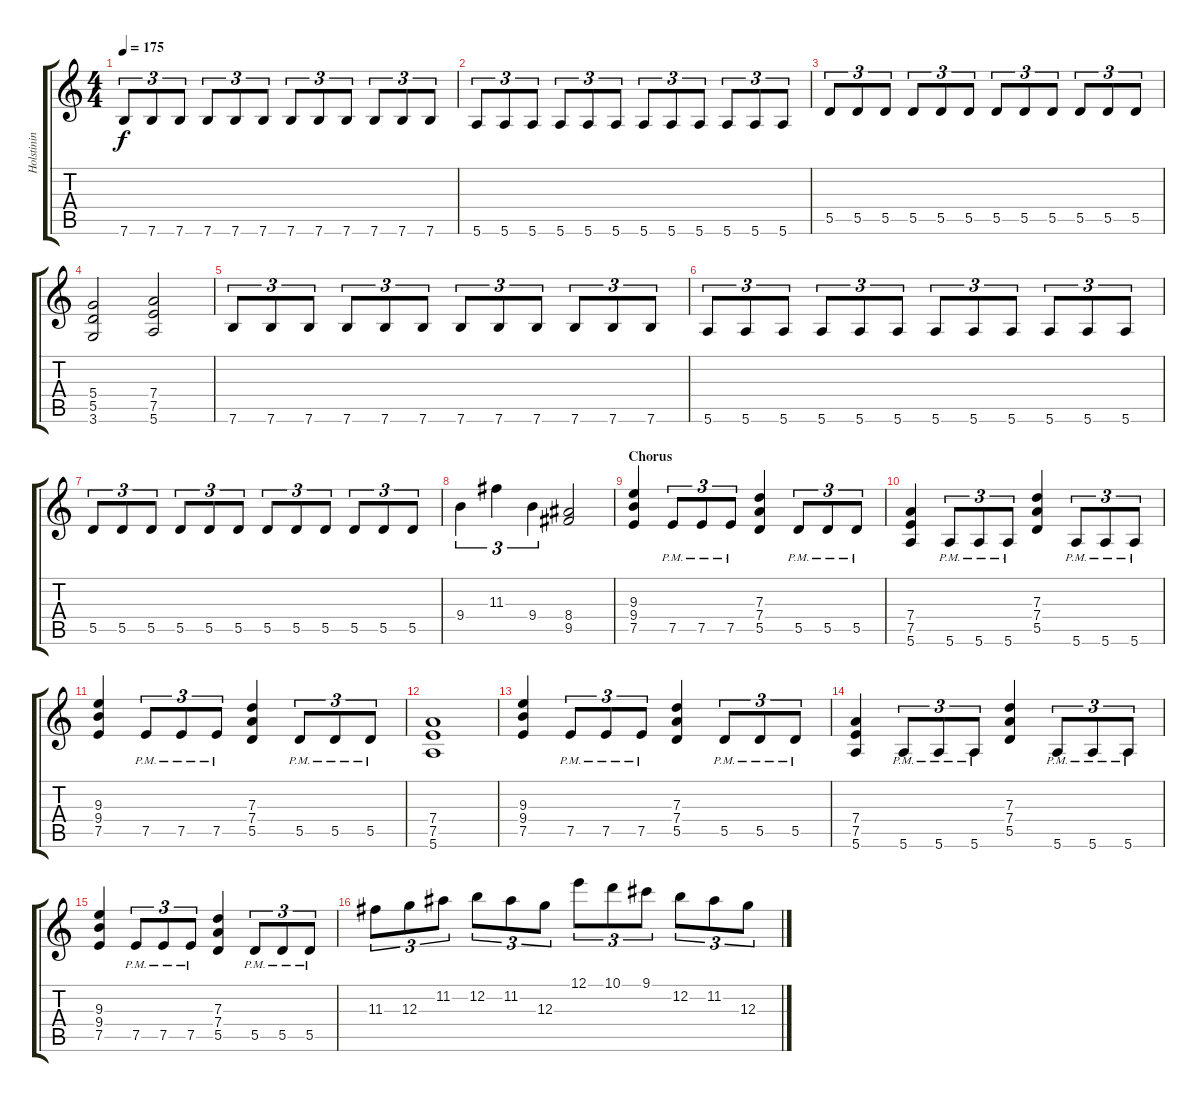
\track ("Holstinin" "Holstinin") {instrument distortionguitar}
\staff {score tabs}
\tuning (E4 B3 G3 D3 A2 E2) {hide}
\ts (4 4)
\tempo 175
\clef g2
\ks c
7.6.8{tu (3 2) dy f} 7.6.8{tu (3 2)} 7.6.8{tu (3 2)} 7.6.8{tu (3 2)} 7.6.8{tu (3 2)} 7.6.8{tu (3 2)} 7.6.8{tu (3 2)} 7.6.8{tu (3 2)} 7.6.8{tu (3 2)} 7.6.8{tu (3 2)} 7.6.8{tu (3 2)} 7.6.8{tu (3 2)} |
5.6.8{tu (3 2)} 5.6.8{tu (3 2)} 5.6.8{tu (3 2)} 5.6.8{tu (3 2)} 5.6.8{tu (3 2)} 5.6.8{tu (3 2)} 5.6.8{tu (3 2)} 5.6.8{tu (3 2)} 5.6.8{tu (3 2)} 5.6.8{tu (3 2)} 5.6.8{tu (3 2)} 5.6.8{tu (3 2)} |
5.5.8{tu (3 2)} 5.5.8{tu (3 2)} 5.5.8{tu (3 2)} 5.5.8{tu (3 2)} 5.5.8{tu (3 2)} 5.5.8{tu (3 2)} 5.5.8{tu (3 2)} 5.5.8{tu (3 2)} 5.5.8{tu (3 2)} 5.5.8{tu (3 2)} 5.5.8{tu (3 2)} 5.5.8{tu (3 2)} |
(5.4 5.5 3.6).2 (7.4 7.5 5.6).2 |
7.6.8{tu (3 2)} 7.6.8{tu (3 2)} 7.6.8{tu (3 2)} 7.6.8{tu (3 2)} 7.6.8{tu (3 2)} 7.6.8{tu (3 2)} 7.6.8{tu (3 2)} 7.6.8{tu (3 2)} 7.6.8{tu (3 2)} 7.6.8{tu (3 2)} 7.6.8{tu (3 2)} 7.6.8{tu (3 2)} |
5.6.8{tu (3 2)} 5.6.8{tu (3 2)} 5.6.8{tu (3 2)} 5.6.8{tu (3 2)} 5.6.8{tu (3 2)} 5.6.8{tu (3 2)} 5.6.8{tu (3 2)} 5.6.8{tu (3 2)} 5.6.8{tu (3 2)} 5.6.8{tu (3 2)} 5.6.8{tu (3 2)} 5.6.8{tu (3 2)} |
5.5.8{tu (3 2)} 5.5.8{tu (3 2)} 5.5.8{tu (3 2)} 5.5.8{tu (3 2)} 5.5.8{tu (3 2)} 5.5.8{tu (3 2)} 5.5.8{tu (3 2)} 5.5.8{tu (3 2)} 5.5.8{tu (3 2)} 5.5.8{tu (3 2)} 5.5.8{tu (3 2)} 5.5.8{tu (3 2)} |
9.4.4{tu (3 2)} 11.3.4{tu (3 2)} 9.4.4{tu (3 2)} (8.4 9.5).2 |
\section ("" "Chorus")
(9.3 9.4 7.5).4 7.5{pm}.8{tu (3 2)} 7.5{pm}.8{tu (3 2)} 7.5{pm}.8{tu (3 2)} (7.3 7.4 5.5).4 5.5{pm}.8{tu (3 2)} 5.5{pm}.8{tu (3 2)} 5.5{pm}.8{tu (3 2)} |
(7.4 7.5 5.6).4 5.6{pm}.8{tu (3 2)} 5.6{pm}.8{tu (3 2)} 5.6{pm}.8{tu (3 2)} (7.3 7.4 5.5).4 5.6{pm}.8{tu (3 2)} 5.6{pm}.8{tu (3 2)} 5.6{pm}.8{tu (3 2)} |
(9.3 9.4 7.5).4 7.5{pm}.8{tu (3 2)} 7.5{pm}.8{tu (3 2)} 7.5{pm}.8{tu (3 2)} (7.3 7.4 5.5).4 5.5{pm}.8{tu (3 2)} 5.5{pm}.8{tu (3 2)} 5.5{pm}.8{tu (3 2)} |
(7.4 7.5 5.6).1 |
(9.3 9.4 7.5).4 7.5{pm}.8{tu (3 2)} 7.5{pm}.8{tu (3 2)} 7.5{pm}.8{tu (3 2)} (7.3 7.4 5.5).4 5.5{pm}.8{tu (3 2)} 5.5{pm}.8{tu (3 2)} 5.5{pm}.8{tu (3 2)} |
(7.4 7.5 5.6).4 5.6{pm}.8{tu (3 2)} 5.6{pm}.8{tu (3 2)} 5.6{pm}.8{tu (3 2)} (7.3 7.4 5.5).4 5.6{pm}.8{tu (3 2)} 5.6{pm}.8{tu (3 2)} 5.6{pm}.8{tu (3 2)} |
(9.3 9.4 7.5).4 7.5{pm}.8{tu (3 2)} 7.5{pm}.8{tu (3 2)} 7.5{pm}.8{tu (3 2)} (7.3 7.4 5.5).4 5.5{pm}.8{tu (3 2)} 5.5{pm}.8{tu (3 2)} 5.5{pm}.8{tu (3 2)} |
11.3.8{tu (3 2)} 12.3.8{tu (3 2)} 11.2.8{tu (3 2)} 12.2.8{tu (3 2)} 11.2.8{tu (3 2)} 12.3.8{tu (3 2)} 12.1.8{tu (3 2)} 10.1.8{tu (3 2)} 9.1.8{tu (3 2)} 12.2.8{tu (3 2)} 11.2.8{tu (3 2)} 12.3.8{tu (3 2)}
